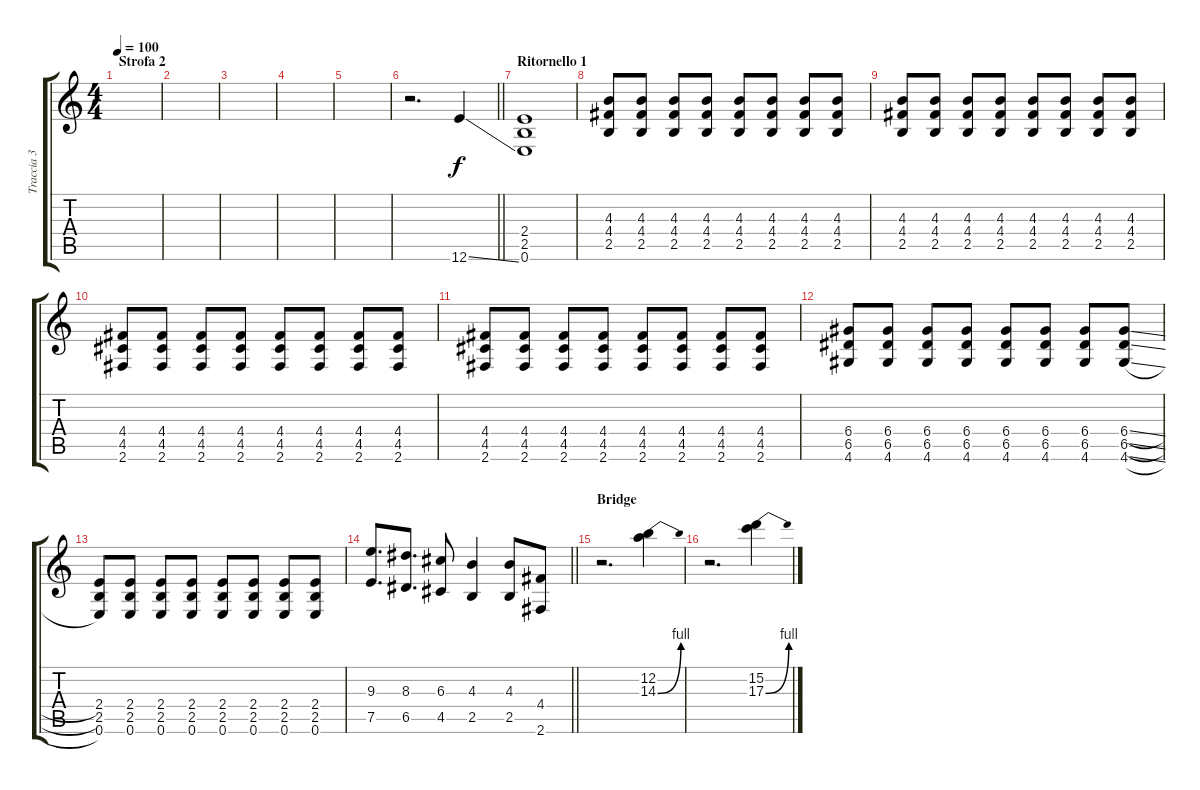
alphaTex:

\track ("Traccia 3" "Traccia 3") {instrument overdrivenguitar}
\staff {score tabs}
\tuning (E4 B3 G3 D3 A2 E2) {hide}
\ts (4 4)
\section ("" "Strofa 2")
\tempo 100
\clef g2
\ks c
|
|
|
|
|
\barLineRight lightlight
r.2{d} 12.6{ss}.4 |
\section ("" "Ritornello 1")
(2.4 2.5 0.6).1 |
(4.3 4.4 2.5).8 (4.3 4.4 2.5).8 (4.3 4.4 2.5).8 (4.3 4.4 2.5).8 (4.3 4.4 2.5).8 (4.3 4.4 2.5).8 (4.3 4.4 2.5).8 (4.3 4.4 2.5).8 |
(4.3 4.4 2.5).8 (4.3 4.4 2.5).8 (4.3 4.4 2.5).8 (4.3 4.4 2.5).8 (4.3 4.4 2.5).8 (4.3 4.4 2.5).8 (4.3 4.4 2.5).8 (4.3 4.4 2.5).8 |
(4.4 4.5 2.6).8 (4.4 4.5 2.6).8 (4.4 4.5 2.6).8 (4.4 4.5 2.6).8 (4.4 4.5 2.6).8 (4.4 4.5 2.6).8 (4.4 4.5 2.6).8 (4.4 4.5 2.6).8 |
(4.4 4.5 2.6).8 (4.4 4.5 2.6).8 (4.4 4.5 2.6).8 (4.4 4.5 2.6).8 (4.4 4.5 2.6).8 (4.4 4.5 2.6).8 (4.4 4.5 2.6).8 (4.4 4.5 2.6).8 |
(6.4 6.5 4.6).8 (6.4 6.5 4.6).8 (6.4 6.5 4.6).8 (6.4 6.5 4.6).8 (6.4 6.5 4.6).8 (6.4 6.5 4.6).8 (6.4 6.5 4.6).8 (6.4{sl} 6.5{sl} 4.6{sl}).8 |
(2.4 2.5 0.6).8 (2.4 2.5 0.6).8 (2.4 2.5 0.6).8 (2.4 2.5 0.6).8 (2.4 2.5 0.6).8 (2.4 2.5 0.6).8 (2.4 2.5 0.6).8 (2.4 2.5 0.6).8 |
\barLineRight lightlight
(9.3 7.5).8{d} (8.3 6.5).8{d} (6.3 4.5).8 (4.3 2.5).4 (4.3 2.5).8 (4.4 2.6).8 |
\section ("" "Bridge")
r.2{d} (12.2 14.3{be (bend 0 0 60 4)}).4 |
r.2{d} (15.2 17.3{be (bend 0 0 60 4)}).4
